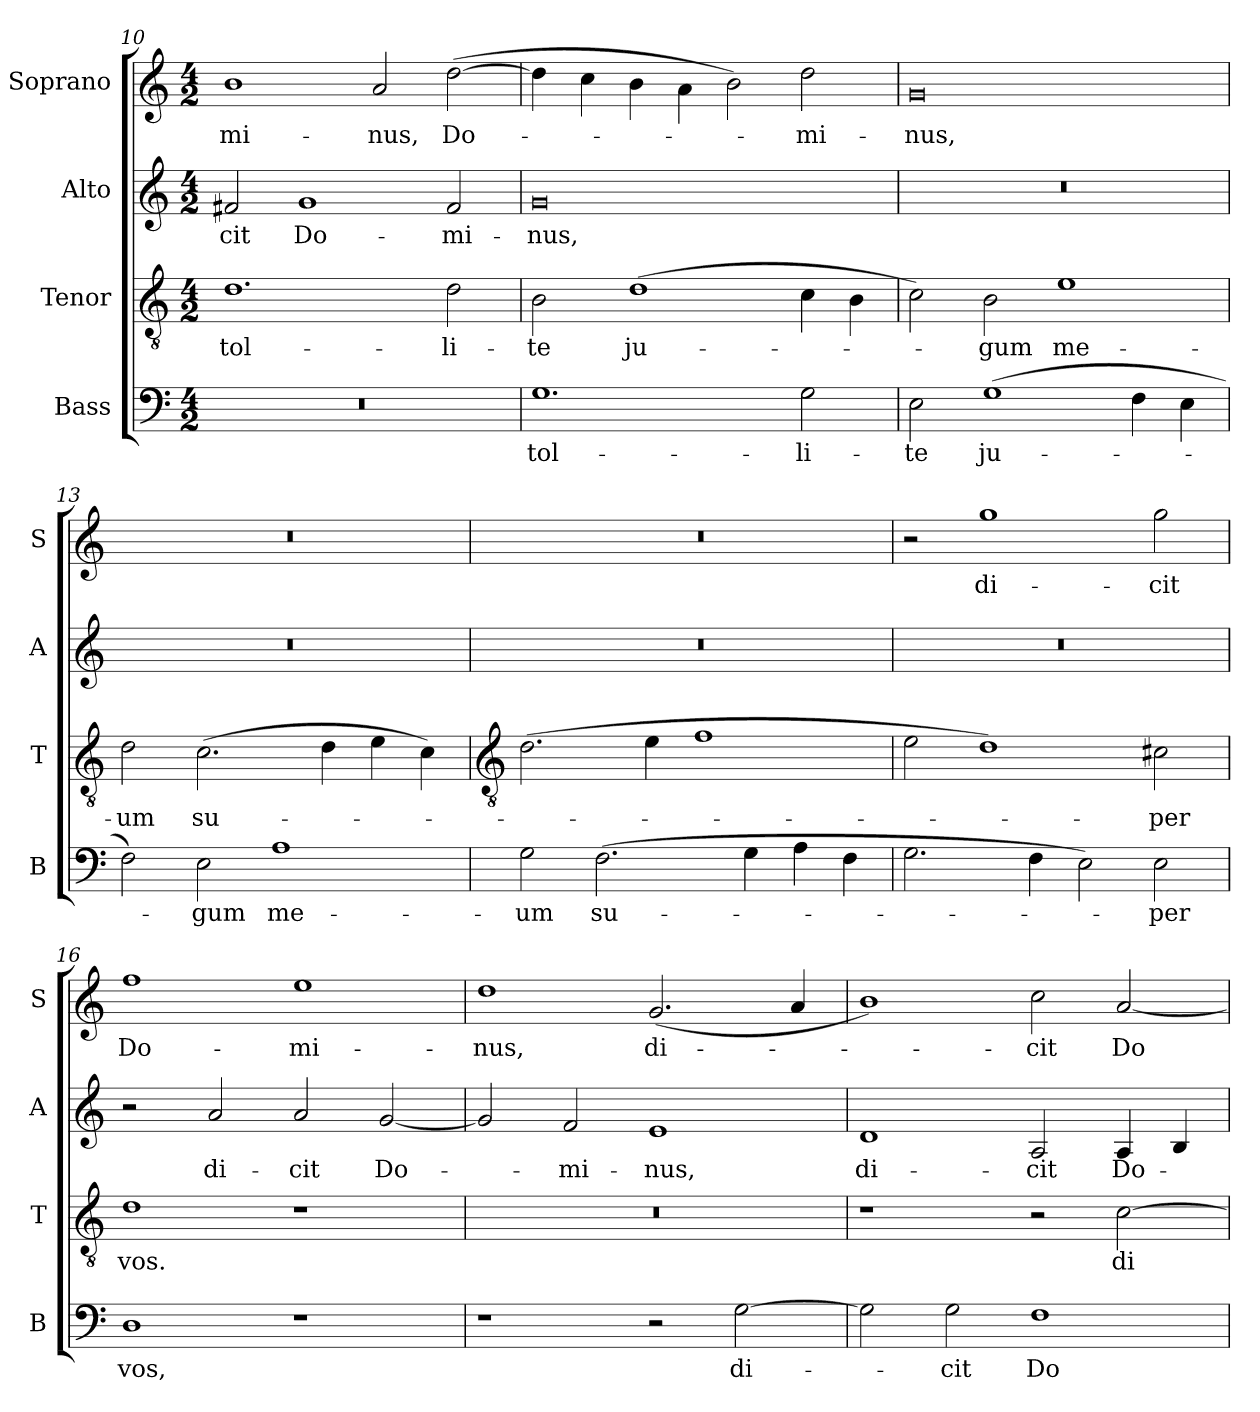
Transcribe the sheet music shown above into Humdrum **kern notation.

**kern	**text	**kern	**text	**kern	**text	**kern	**text
*part4	*part4	*part3	*part3	*part2	*part2	*part1	*part1
*staff4	*staff4	*staff3	*staff3	*staff2	*staff2	*staff1	*staff1
*I"Bass	*	*I"Tenor	*	*I"Alto	*	*I"Soprano	*
*I'B	*	*I'T	*	*I'A	*	*I'S	*
*clefF4	*	*clefGv2	*	*clefG2	*	*clefG2	*
*k[]	*	*k[]	*	*k[]	*	*k[]	*
*C:	*	*C:	*	*C:	*	*C:	*
*M4/2	*	*M4/2	*	*M4/2	*	*M4/2	*
=10	=10	=10	=10	=10	=10	=10	=10
!	!	!	!LO:LY:b	!	!LO:LY:b	!	!LO:LY:b
0r	.	1.d	tol-	2f#X	-cit	1b	-mi-
!	!	!	!	!	!LO:LY:b	!	!
.	.	.	.	1g	Do-	.	.
!	!	!	!	!	!	!	!LO:LY:b
.	.	.	.	.	.	2a	-nus,
!	!	!	!LO:LY:b	!	!LO:LY:b	!	!LO:LY:b
.	.	2d	-li-	2f#	-mi-	(>[2dd	Do-
=11	=11	=11	=11	=11	=11	=11	=11
!	!LO:LY:b	!	!LO:LY:b	!	!LO:LY:b	!	!
1.G	tol-	2B	-te	0g	-nus,	4dd]	.
.	.	.	.	.	.	4cc	.
!	!	!	!LO:LY:b	!	!	!	!
.	.	(>1d	ju-	.	.	4b	.
.	.	.	.	.	.	4a\	.
.	.	.	.	.	.	2b)	.
!	!LO:LY:b	!	!	!	!	!	!LO:LY:b
2G	-li-	4c	.	.	.	2dd	mi-
.	.	4B	.	.	.	.	.
=12	=12	=12	=12	=12	=12	=12	=12
!	!LO:LY:b	!	!	!	!	!	!LO:LY:b
2E	-te	2c)	.	0r	.	0g	-nus,
!	!LO:LY:b	!	!LO:LY:b	!	!	!	!
(>1G	ju-	2B	gum	.	.	.	.
!	!	!	!LO:LY:b	!	!	!	!
.	.	1e	me-	.	.	.	.
4F	.	.	.	.	.	.	.
4E	.	.	.	.	.	.	.
=13	=13	=13	=13	=13	=13	=13	=13
!	!	!	!LO:LY:b	!	!	!	!
2F)	.	2d	-um	0r	.	0r	.
!	!LO:LY:b	!	!LO:LY:b	!	!	!	!
2E	gum	(>2.c	su-	.	.	.	.
!	!LO:LY:b	!	!	!	!	!	!
1A	me-	.	.	.	.	.	.
.	.	4d	.	.	.	.	.
.	.	4e	.	.	.	.	.
.	.	4c)	.	.	.	.	.
!!LO:LB:g=z
=14	=14	=14	=14	=14	=14	=14	=14
*	*	*clefGv2	*	*	*	*	*
!	!LO:LY:b	!	!	!	!	!	!
2G	-um	(>2.d	.	0r	.	0r	.
!	!LO:LY:b	!	!	!	!	!	!
(>2.F	su-	.	.	.	.	.	.
.	.	4e	.	.	.	.	.
.	.	1f	.	.	.	.	.
4G	.	.	.	.	.	.	.
4A	.	.	.	.	.	.	.
4F	.	.	.	.	.	.	.
=15	=15	=15	=15	=15	=15	=15	=15
2.G	.	2e	.	0r	.	2r	.
!	!	!	!	!	!	!	!LO:LY:b
.	.	1d)	.	.	.	1gg	di-
4F	.	.	.	.	.	.	.
2E)	.	.	.	.	.	.	.
!	!LO:LY:b	!	!LO:LY:b	!	!	!	!LO:LY:b
2E	per	2c#X	per	.	.	2gg	-cit
=16	=16	=16	=16	=16	=16	=16	=16
!	!LO:LY:b	!	!LO:LY:b	!	!	!	!LO:LY:b
1D	vos,	1d	vos.	2r	.	1ff	Do-
!	!	!	!	!	!LO:LY:b	!	!
.	.	.	.	2a	di-	.	.
!	!	!	!	!	!LO:LY:b	!	!LO:LY:b
1r	.	1r	.	2a	-cit	1ee	-mi-
!	!	!	!	!	!LO:LY:b	!	!
.	.	.	.	[2g	Do-	.	.
=17	=17	=17	=17	=17	=17	=17	=17
!	!	!	!	!	!	!	!LO:LY:b
1r	.	0r	.	2g]	.	1dd	-nus,
!	!	!	!	!	!LO:LY:b	!	!
.	.	.	.	2f	mi-	.	.
!	!	!	!	!	!LO:LY:b	!	!LO:LY:b
2r	.	.	.	1e	-nus,	(<2.g	di-
!	!LO:LY:b	!	!	!	!	!	!
[2G	di-	.	.	.	.	.	.
.	.	.	.	.	.	4a	.
=18	=18	=18	=18	=18	=18	=18	=18
!	!	!	!	!	!LO:LY:b	!	!
2G]	.	1r	.	1d	di-	1b/)	.
!	!LO:LY:b	!	!	!	!	!	!
2G	cit	.	.	.	.	.	.
!	!LO:LY:b	!	!	!	!LO:LY:b	!	!LO:LY:b
1F	Do-	2r	.	2A	-cit	2cc	cit
!	!	!	!LO:LY:b	!	!LO:LY:b	!	!LO:LY:b
.	.	[2c	di-	4A	Do-	[2a	Do-
.	.	.	.	4B	.	.	.
=	=	=	=	=	=	=	=
*-	*-	*-	*-	*-	*-	*-	*-
